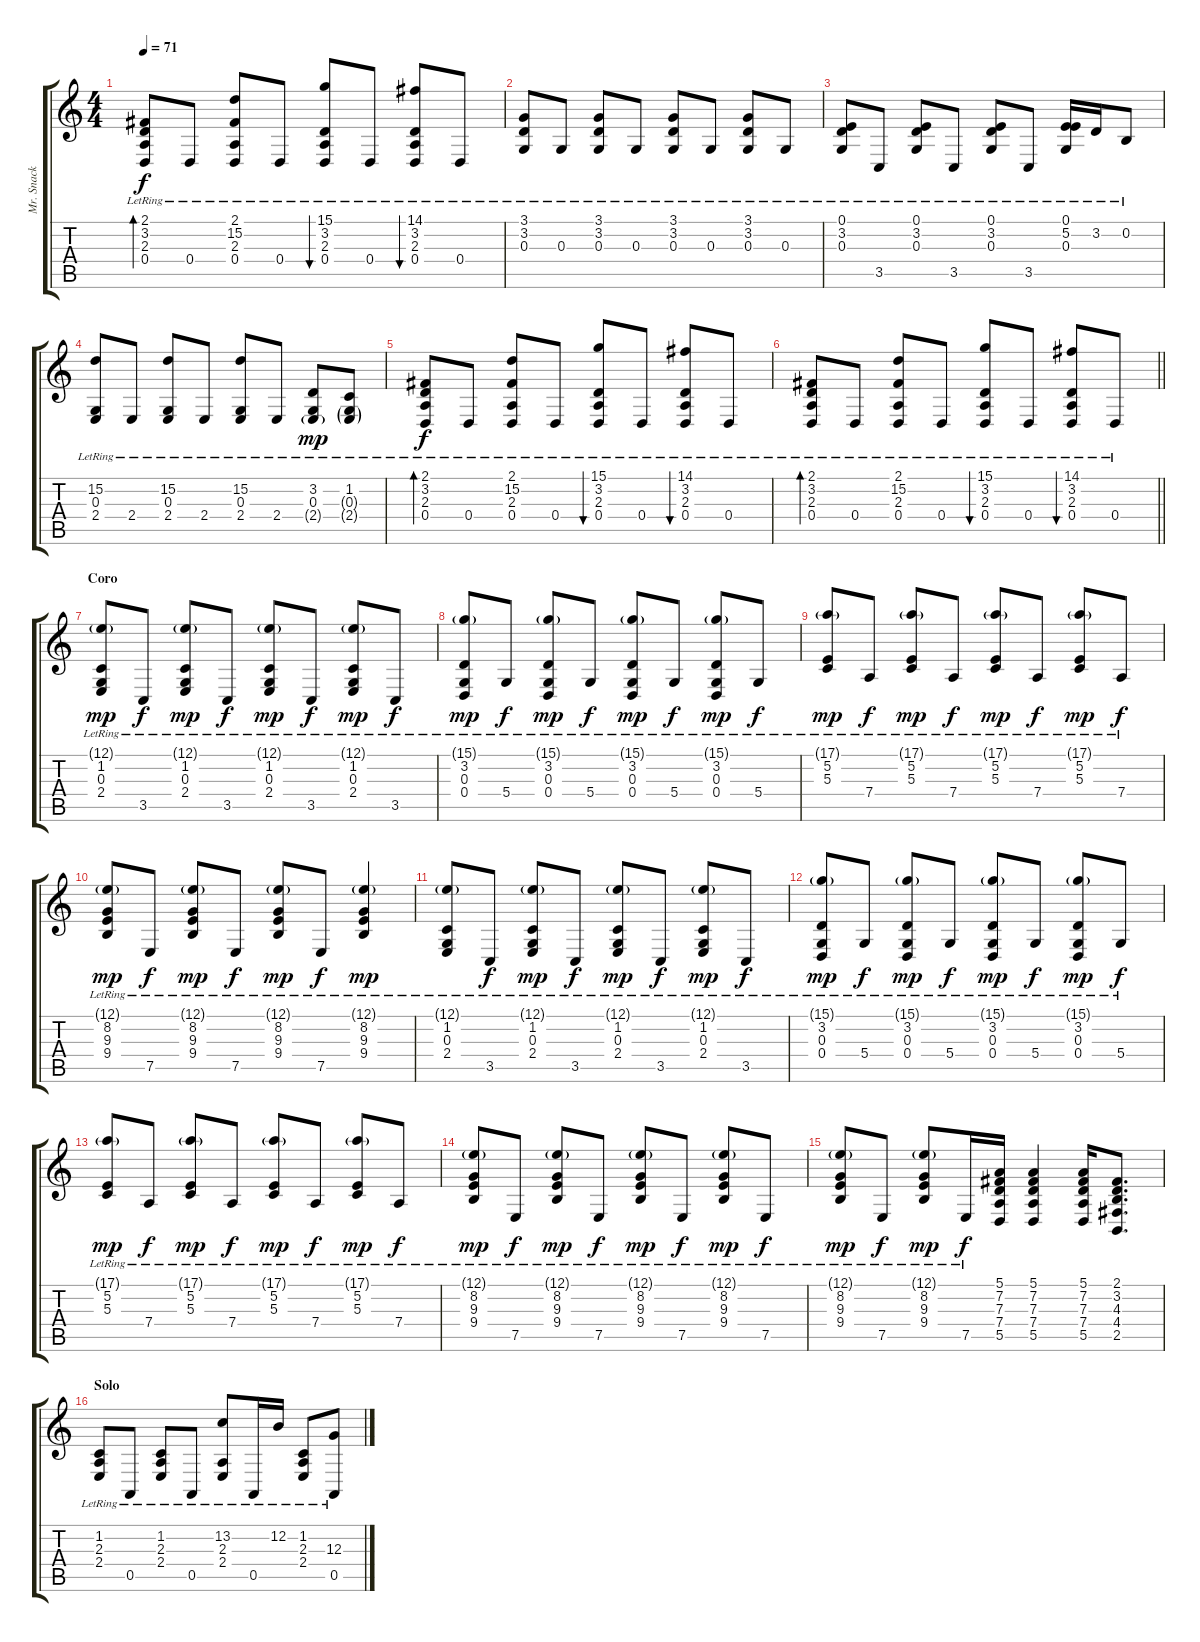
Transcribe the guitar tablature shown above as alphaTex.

\track ("Mr. Snack" "Mr. Snack") {instrument acousticgrandpiano}
\staff {score tabs}
\tuning (E4 B3 G3 D3 A2 E2) {hide}
\ts (4 4)
\tempo 71
\clef g2
\ks c
(2.1{lr} 3.2{lr} 2.3{lr} 0.4{lr}).8{bd 30 dy f} 0.4{lr}.8 (2.1{lr} 15.2{lr} 2.3{lr} 0.4).8 0.4{lr}.8 (15.1{lr} 3.2{lr} 2.3{lr} 0.4{lr}).8{bu 30} 0.4{lr}.8 (14.1{lr} 3.2{lr} 2.3{lr} 0.4).8{bu 30} 0.4{lr}.8 |
(3.1{lr} 3.2{lr} 0.3{lr}).8 0.3{lr}.8 (3.1{lr} 3.2{lr} 0.3{lr}).8 0.3{lr}.8 (3.1{lr} 3.2{lr} 0.3{lr}).8 0.3{lr}.8 (3.1{lr} 3.2{lr} 0.3{lr}).8 0.3{lr}.8 |
(0.1{lr} 3.2{lr} 0.3{lr}).8 3.5{lr}.8 (0.1{lr} 3.2{lr} 0.3{lr}).8 3.5{lr}.8 (0.1{lr} 3.2{lr} 0.3{lr}).8 3.5{lr}.8 (0.1{lr} 5.2{lr} 0.3{lr}).16 3.2{lr}.16 0.2{lr}.8 |
(15.2{lr} 0.3{lr} 2.4{lr}).8 2.4{lr}.8 (15.2{lr} 0.3{lr} 2.4{lr}).8 2.4{lr}.8 (15.2{lr} 0.3{lr} 2.4{lr}).8 2.4{lr}.8 (3.2{lr} 0.3 2.4{g}).8{dy mp} (1.2{lr} 0.3{g} 2.4{g}).8 |
(2.1{lr} 3.2{lr} 2.3{lr} 0.4{lr}).8{bd 30 dy f} 0.4{lr}.8 (2.1{lr} 15.2{lr} 2.3{lr} 0.4).8 0.4{lr}.8 (15.1{lr} 3.2{lr} 2.3{lr} 0.4{lr}).8{bu 30} 0.4{lr}.8 (14.1{lr} 3.2{lr} 2.3{lr} 0.4).8{bu 30} 0.4{lr}.8 |
\barLineRight lightlight
(2.1{lr} 3.2{lr} 2.3{lr} 0.4{lr}).8{bd 30} 0.4{lr}.8 (2.1{lr} 15.2{lr} 2.3{lr} 0.4).8 0.4{lr}.8 (15.1{lr} 3.2{lr} 2.3{lr} 0.4{lr}).8{bu 30} 0.4{lr}.8 (14.1{lr} 3.2{lr} 2.3{lr} 0.4).8{bu 30} 0.4{lr}.8 |
\section ("" "Coro")
(12.1{g lr} 1.2{lr} 0.3{lr} 2.4{lr}).8{dy mp} 3.5{lr}.8{dy f} (12.1{g lr} 1.2{lr} 0.3{lr} 2.4{lr}).8{dy mp} 3.5{lr}.8{dy f} (12.1{g lr} 1.2{lr} 0.3{lr} 2.4{lr}).8{dy mp} 3.5{lr}.8{dy f} (12.1{g lr} 1.2{lr} 0.3{lr} 2.4{lr}).8{dy mp} 3.5{lr}.8{dy f} |
(15.1{g lr} 3.2{lr} 0.3{lr} 0.4{lr}).8{dy mp} 5.4{lr}.8{dy f} (15.1{g lr} 3.2{lr} 0.3{lr} 0.4{lr}).8{dy mp} 5.4{lr}.8{dy f} (15.1{g lr} 3.2{lr} 0.3{lr} 0.4{lr}).8{dy mp} 5.4{lr}.8{dy f} (15.1{g lr} 3.2{lr} 0.3{lr} 0.4{lr}).8{dy mp} 5.4{lr}.8{dy f} |
(17.1{g lr} 5.2{lr} 5.3{lr}).8{dy mp} 7.4{lr}.8{dy f} (17.1{g lr} 5.2{lr} 5.3{lr}).8{dy mp} 7.4{lr}.8{dy f} (17.1{g lr} 5.2{lr} 5.3{lr}).8{dy mp} 7.4{lr}.8{dy f} (17.1{g lr} 5.2{lr} 5.3{lr}).8{dy mp} 7.4{lr}.8{dy f} |
(12.1{g lr} 8.2{lr} 9.3{lr} 9.4{lr}).8{dy mp} 7.5{lr}.8{dy f} (12.1{g lr} 8.2{lr} 9.3{lr} 9.4{lr}).8{dy mp} 7.5{lr}.8{dy f} (12.1{g lr} 8.2{lr} 9.3{lr} 9.4{lr}).8{dy mp} 7.5{lr}.8{dy f} (12.1{g} 8.2{lr} 9.3{lr} 9.4{lr}).4{dy mp} |
(12.1{g lr} 1.2{lr} 0.3{lr} 2.4{lr}).8 3.5{lr}.8{dy f} (12.1{g lr} 1.2{lr} 0.3{lr} 2.4{lr}).8{dy mp} 3.5{lr}.8{dy f} (12.1{g lr} 1.2{lr} 0.3{lr} 2.4{lr}).8{dy mp} 3.5{lr}.8{dy f} (12.1{g lr} 1.2{lr} 0.3{lr} 2.4{lr}).8{dy mp} 3.5{lr}.8{dy f} |
(15.1{g lr} 3.2{lr} 0.3{lr} 0.4{lr}).8{dy mp} 5.4{lr}.8{dy f} (15.1{g lr} 3.2{lr} 0.3{lr} 0.4{lr}).8{dy mp} 5.4{lr}.8{dy f} (15.1{g lr} 3.2{lr} 0.3{lr} 0.4{lr}).8{dy mp} 5.4{lr}.8{dy f} (15.1{g lr} 3.2{lr} 0.3{lr} 0.4{lr}).8{dy mp} 5.4{lr}.8{dy f} |
(17.1{g lr} 5.2{lr} 5.3{lr}).8{dy mp} 7.4{lr}.8{dy f} (17.1{g lr} 5.2{lr} 5.3{lr}).8{dy mp} 7.4{lr}.8{dy f} (17.1{g lr} 5.2{lr} 5.3{lr}).8{dy mp} 7.4{lr}.8{dy f} (17.1{g lr} 5.2{lr} 5.3{lr}).8{dy mp} 7.4{lr}.8{dy f} |
(12.1{g lr} 8.2{lr} 9.3{lr} 9.4{lr}).8{dy mp} 7.5{lr}.8{dy f} (12.1{g lr} 8.2{lr} 9.3{lr} 9.4{lr}).8{dy mp} 7.5{lr}.8{dy f} (12.1{g lr} 8.2{lr} 9.3{lr} 9.4{lr}).8{dy mp} 7.5{lr}.8{dy f} (12.1{g lr} 8.2{lr} 9.3{lr} 9.4{lr}).8{dy mp} 7.5{lr}.8{dy f} |
(12.1{g lr} 8.2{lr} 9.3{lr} 9.4{lr}).8{dy mp} 7.5{lr}.8{dy f} (12.1{g lr} 8.2{lr} 9.3{lr} 9.4{lr}).8{dy mp} 7.5{lr}.16{dy f} (5.1 7.2 7.3 7.4 5.5).16 (5.1 7.2 7.3 7.4 5.5).4 (5.1 7.2 7.3 7.4 5.5).16 (2.1 3.2 4.3 4.4 2.5).8{d} |
\section ("" "Solo")
(1.2{lr} 2.3{lr} 2.4{lr}).8{volume 12} 0.5{lr}.8 (1.2{lr} 2.3{lr} 2.4{lr}).8 0.5{lr}.8 (13.2{lr} 2.3{lr} 2.4{lr}).8 0.5{lr}.16 12.2{lr}.16 (1.2{lr} 2.3{lr} 2.4{lr}).8 (12.3{lr} 0.5{lr}).8
